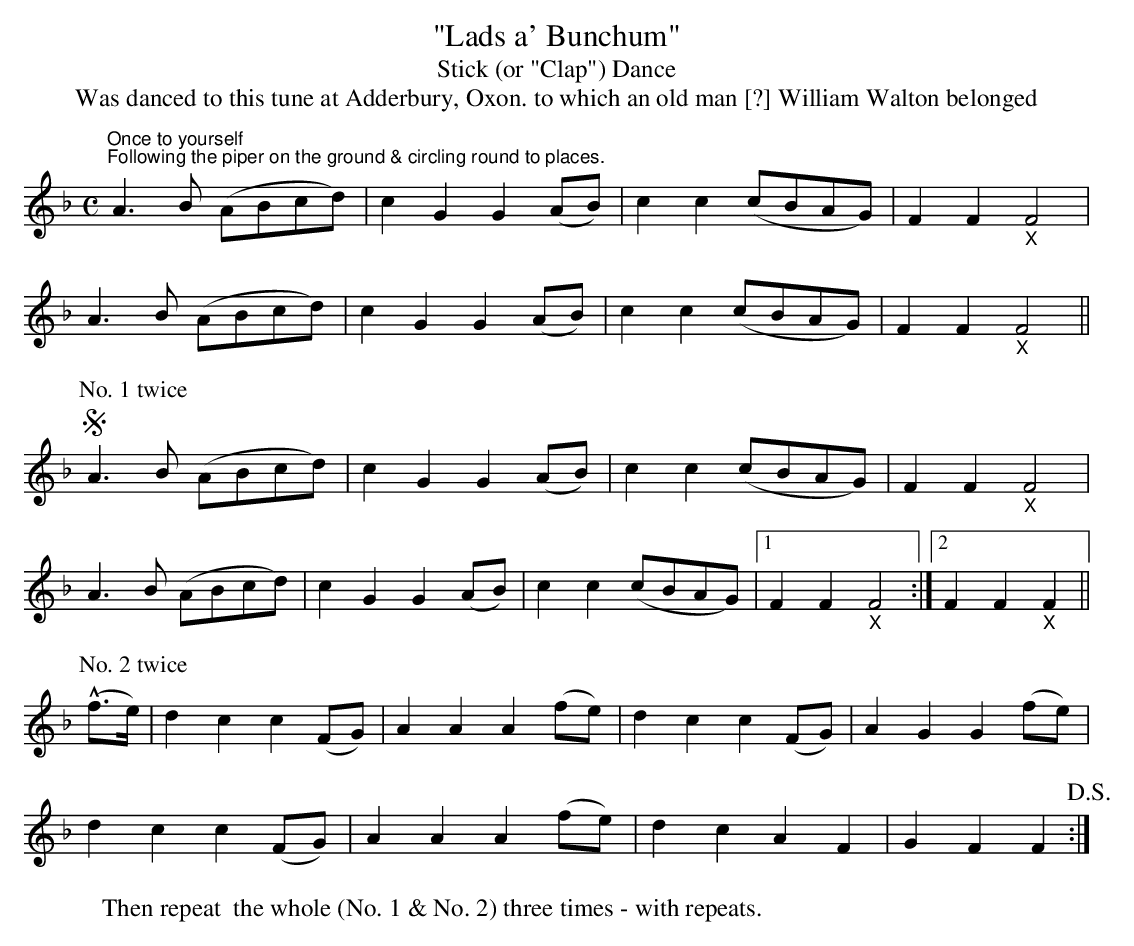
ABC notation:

X:1
T:"Lads a' Bunchum"
T:Stick (or "Clap") Dance
T: Was danced to this tune at Adderbury, Oxon. to which an old man [?] William Walton belonged
M:C
L:1/8
K:F
"^Once to yourself""^Following the piper on the ground & circling round to places."
A3 B (ABcd)|c2 G2 G2 (AB)| c2 c2 (cBAG)| F2 F2 "_X"F4|
A3 B (ABcd)|c2 G2 G2 (AB)| c2 c2 (cBAG)| F2 F2 "_X"F4||
P:No. 1 twice
!segno!A3 B (ABcd)|c2 G2 G2 (AB)| c2 c2 (cBAG)| F2 F2 "_X"F4|
A3 B (ABcd)|c2 G2 G2 (AB)| c2 c2 (cBAG)|1 F2 F2 "_X"F4:|2F2 F2 "_X"F2 ||
P:No. 2 twice
!marcato!(f>e)| d2 c2 c2 (FG)| A2 A2 A2 (fe)|d2 c2 c2  (FG)|A2 G2 G2 (fe)|
d2 c2 c2 (FG)| A2 A2 A2 (fe)|d2 c2 A2 F2| G2 F2 F2 !D.S.!:|
W: Then repeat  the whole (No. 1 & No. 2) three times - with repeats.
